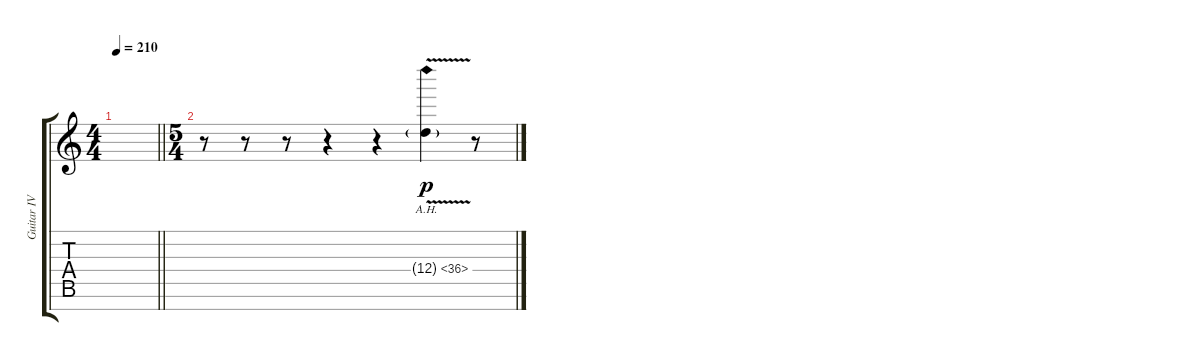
\track ("Guitar IV" "Guitar IV") {instrument distortionguitar}
\staff {score tabs}
\tuning (E4 B3 G3 D3 A2 E2 B1) {hide}
\ts (4 4)
\tempo 210
\clef g2
\barLineRight lightlight
\ks c
|
\ts (5 4)
r.8{volume 10} r.8 r.8 r.4 r.4 12.4{ah 24 v g}.4{dy p} r.8
